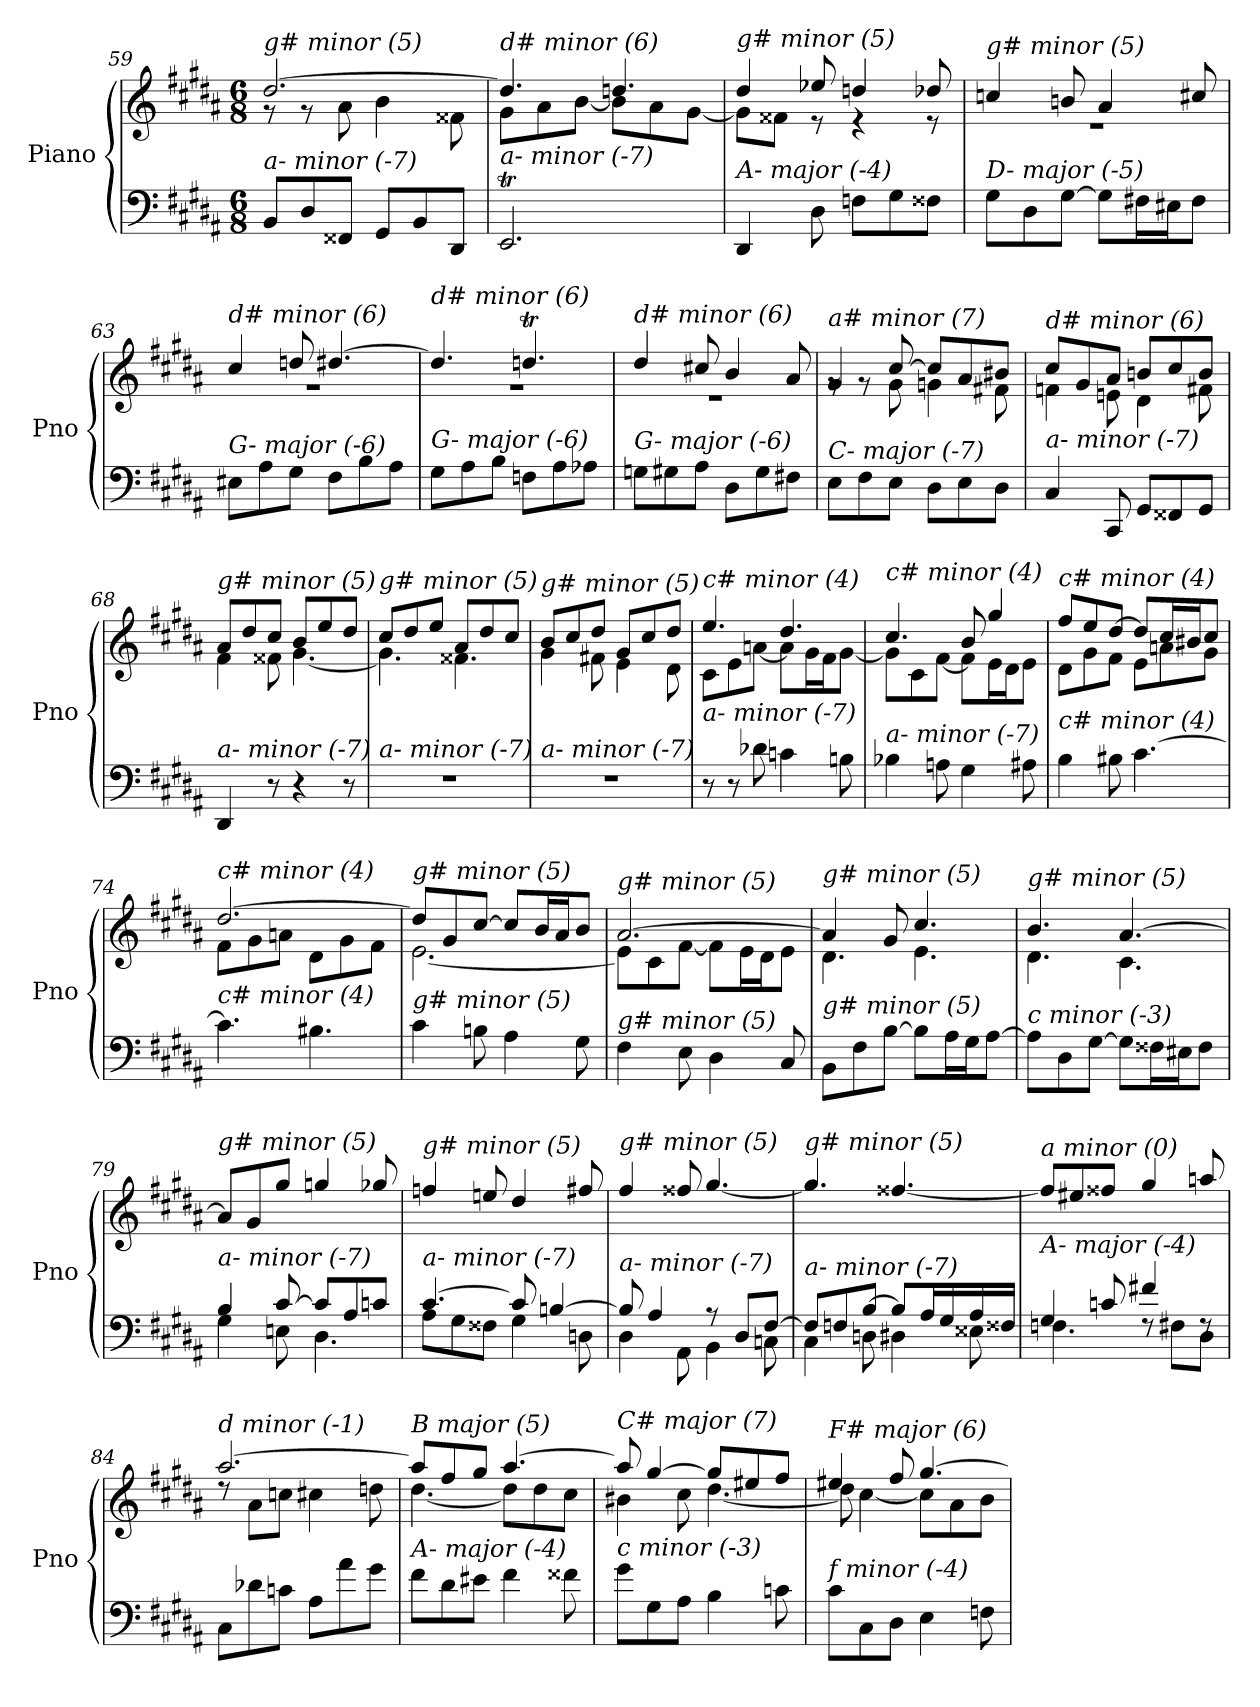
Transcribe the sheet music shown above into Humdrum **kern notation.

**kern	**kern
*part1	*part1
*staff2	*staff1
*I"Piano	*
*I'Pno	*
*clefF4	*clefG2
*k[f#c#g#d#a#]	*k[f#c#g#d#a#]
*M6/8	*M6/8
=59	=59
*	*^
!	!LO:TX:i:t=g# minor (5)	!
!LO:TX:i:t=a- minor (-7)	!	!
8BB/L	[2.dd#/	8r
8D#/	.	8r
8FF##X/J	.	8a#\
8GG#/L	.	4b\
8BB/	.	.
8DD#/J	.	8f##X\
=60	=60	=60
!	!LO:TX:i:t=d# minor (6)	!
!LO:TX:i:t=a- minor (-7)	!	!
2.EET/	4.dd#/]	8g#\L
.	.	8a#\
.	.	[8b\J
.	4.ddni/	8b\L]
.	.	8a#\
.	.	[8g#\J
!!LO:PB:g=z	!!
=61	=61	=61
!	!LO:TX:i:t=g# minor (5)	!
!LO:TX:i:t=A- major (-4)	!	!
4DD#/	4dd#/	8g#\L]
.	.	8f##X\J
8D#\	8ee-Xj/	8r
8Fni\L	4ddni/	4r
8G#\	.	.
8F##X\J	8dd-Xj/	8r
=62	=62	=62
!	!LO:TX:i:t=g# minor (5)	!
!LO:TX:i:t=D- major (-5)	!	!
8G#\L	4ccni/	2.r
8D#\	.	.
[8G#\J	8bn/	.
8G#\L]	4a#/	.
16F#X\L	.	.
16E#X\J	.	.
8F#\J	8cc#Xi/	.
=63	=63	=63
!	!LO:TX:i:t=d# minor (6)	!
!LO:TX:i:t=G- major (-6)	!	!
8E#X\L	4cc#/	2.r
8A#\	.	.
8G#\J	8ddni/	.
8F#\L	[4.dd#/	.
8B\	.	.
8A#\J	.	.
=64	=64	=64
!	!LO:TX:i:t=d# minor (6)	!
!LO:TX:i:t=G- major (-6)	!	!
8G#\L	4.dd#/]	2.r
8A#\	.	.
8B\J	.	.
8Fni\L	4.ddnTi/	.
8A#\	.	.
8A-Xj\J	.	.
=65	=65	=65
!	!LO:TX:i:t=d# minor (6)	!
!LO:TX:i:t=G- major (-6)	!	!
8Gni\L	4dd#/	2.r
8G#\	.	.
8A#\J	8cc#X/	.
8D#\L	4b/	.
8G#\	.	.
8F#X\J	8a#/	.
!!LO:LB:g=z	!!
=66	=66	=66
!	!LO:TX:i:t=a# minor (7)	!
!LO:TX:i:t=C- major (-7)	!	!
8E\L	4g#/	8rg
8F#\	.	8rg
8E\J	[8cc#/	8g#\
8D#\L	8cc#/L]	4gni\
8E\	8a#/	.
8D#\J	8b#X/J	8f#X\
=67	=67	=67
!	!LO:TX:i:t=d# minor (6)	!
!LO:TX:i:t=a- minor (-7)	!	!
4C#/	8cc#/L	4fni\
.	8g#/	.
8CC#/	8a#/J	8en\
8GG#/L	8bn/L	4d#\
8FF##X/	8cc#/	.
8GG#/J	8b/J	8f#Xi\
=68	=68	=68
!	!LO:TX:i:t=g# minor (5)	!
!LO:TX:i:t=a- minor (-7)	!	!
4DD#/	8a#/L	4f#\
.	8dd#/	.
8r	8cc#/J	8f##X\
4r	8b/L	[4.g#\
.	8ee/	.
8r	8dd#/J	.
=69	=69	=69
!	!LO:TX:i:t=g# minor (5)	!
!LO:TX:i:t=a- minor (-7)	!	!
2.r	8cc#/L	4.g#\]
.	8dd#/	.
.	8ee/J	.
.	8a#/L	4.f##X\
.	8dd#/	.
.	8cc#/J	.
=70	=70	=70
!	!LO:TX:i:t=g# minor (5)	!
!LO:TX:i:t=a- minor (-7)	!	!
2.r	8b/L	4g#\
.	8cc#/	.
.	8dd#/J	8f#X\
.	8g#/L	4e\
.	8cc#/	.
.	8dd#/J	8d#\
!!LO:LB:g=z	!!
=71	=71	=71
!	!LO:TX:i:t=c# minor (4)	!
!LO:TX:i:t=a- minor (-7)	!	!
8r	4.ee/	8c#\L
8r	.	8e\
8d-Xj\	.	[8an\J
4cni\	4.dd#/	8a\L]
.	.	16g#\L
.	.	16f#\J
8Bn\	.	[8g#\J
=72	=72	=72
!	!LO:TX:i:t=c# minor (4)	!
!LO:TX:i:t=a- minor (-7)	!	!
4B-Xj\	4.cc#/	8g#\L]
.	.	8c#\
8An\	.	[8f#\J
4G#\	8b/	8f#\L]
.	4gg#/	16e\L
.	.	16d#\J
8A#X\	.	8e\J
=73	=73	=73
!	!LO:TX:i:t=c# minor (4)	!
!LO:TX:i:t=c# minor (4)	!	!
4B\	8ff#/L	8d#\L
.	8ee/	8g#\
8B#X\	[8dd#/J	8f#\J
[4.c#\	8dd#/L]	8e\L
.	16cc#/L	8an\
.	16b#X/J	.
.	8cc#/J	8g#\J
=74	=74	=74
!	!LO:TX:i:t=c# minor (4)	!
!LO:TX:i:t=c# minor (4)	!	!
4.c#\]	[2.dd#/	8f#\L
.	.	8g#\
.	.	8an\J
4.B#X\	.	8d#\L
.	.	8g#\
.	.	8f#\J
=75	=75	=75
!	!LO:TX:i:t=g# minor (5)	!
!LO:TX:i:t=g# minor (5)	!	!
4c#\	8dd#/L]	[2.e\
.	8g#/	.
8Bn\	[8cc#/J	.
4A#\	8cc#/L]	.
.	16b/L	.
.	16a#/J	.
8G#\	8b/J	.
!!LO:LB:g=z	!!
=76	=76	=76
!	!LO:TX:i:t=g# minor (5)	!
!LO:TX:i:t=g# minor (5)	!	!
4F#\	[2.a#/	8e\L]
.	.	8c#\
8E\	.	[8f#\J
4D#\	.	8f#\L]
.	.	16e\L
.	.	16d#\J
8C#/	.	8e\J
=77	=77	=77
!	!LO:TX:i:t=g# minor (5)	!
!LO:TX:i:t=g# minor (5)	!	!
8BB\L	4a#/]	4.d#\
8F#\	.	.
[8B\J	8g#/	.
8B\L]	4.cc#/	4.e\
16A#\L	.	.
16G#\J	.	.
[8A#\J	.	.
=78	=78	=78
!	!LO:TX:i:t=g# minor (5)	!
!LO:TX:i:t=c minor (-3)	!	!
8A#\L]	4.b/	4.d#\
8D#\	.	.
[8G#\J	.	.
8G#\L]	[4.a#/	4.c#\
16F##X\L	.	.
16E#X\J	.	.
8F##\J	.	.
*	*v	*v
=79	=79
*^	*
!	!	!LO:TX:i:t=g# minor (5)
!LO:TX:i:t=a- minor (-7)	!	!
4B/	4G#\	8a#/L]
.	.	8g#/
[8c#/	8En\	8gg#/J
8c#/L]	4.D#\	4ggnj/
8A#/	.	.
8cni/J	.	8gg-Xj/
=80	=80	=80
!	!	!LO:TX:i:t=g# minor (5)
!LO:TX:i:t=a- minor (-7)	!	!
[4.c#/	8A#\L	4ffni/
.	8G#\	.
.	8F##X\J	8een/
8c#/]	4G#\	4dd#/
[4Bn/	.	.
.	8Dni\	8ff#Xi/
!!LO:LB:g=z
=81	=81	=81
!	!	!LO:TX:i:t=g# minor (5)
!LO:TX:i:t=a- minor (-7)	!	!
8B/]	4D#\	4ff#/
4A#/	.	.
.	8AA#\	8ff##X/
8r	4BB\	[4.gg#/
8D#/L	.	.
[8F#/J	8Cni\	.
=82	=82	=82
!	!	!LO:TX:i:t=g# minor (5)
!LO:TX:i:t=a- minor (-7)	!	!
8F#/L]	4C#\	4.gg#/]
8Fni/	.	.
[8B/J	8Dni\	.
8B/L]	4D#\	[4.ff##X/
16A#/L	.	.
16G#/	.	.
16A#/	8E##Xi\	.
16F##X/JJ	.	.
=83	=83	=83
!	!	!LO:TX:i:t=a minor (0)
!LO:TX:i:t=A- major (-4)	!	!
4G#/	4.Fni\	8ff##/L]
.	.	8ee#X/
8cni/	.	8ff##X/J
4f#Xi/	8rF	4gg#/
.	8F#i\L	.
8rF	8D#\J	8aani/
=84	=84	=84
*	*	*^
!	!	!LO:TX:i:t=d minor (-1)	!
!LO:TX:i:t=A- major (-4)	!	!	!
*v	*v	*	*
8C#\L	[2.aa#/	8rdd
8d-Xj\	.	8a#\L
8cni\J	.	8ccni\J
8A#\L	.	4cc#\
8a#\	.	.
8g#\J	.	8ddni\
=85	=85	=85
!	!LO:TX:i:t=B major (5)	!
!LO:TX:i:t=A- major (-4)	!	!
8f#\L	8aa#/L]	[4.dd#\
8d#\	8ff#/	.
8e#X\J	8gg#/J	.
4f#\	[4.aa#/	8dd#\L]
.	.	8dd#\
8f##X\	.	8cc#\J
!!LO:LB:g=z	!!
=86	=86	=86
!	!LO:TX:i:t=C# major (7)	!
!LO:TX:i:t=c minor (-3)	!	!
8g#\L	8aa#/]	4b#X\
8G#\	[4gg#/	.
8A#\J	.	8cc#\
4B\	8gg#/L]	[4.dd#\
.	8ee#X/	.
8cni\	8ff#/J	.
=87	=87	=87
!	!LO:TX:i:t=F# major (6)	!
!LO:TX:i:t=f minor (-4)	!	!
8c#\L	4ee#X/	8dd#\]
8C#\	.	[4cc#\
8D#\J	8ff#/	.
4E\	[4.gg#/	8cc#\L]
.	.	8a#\
8Fni\	.	8b\J
*	*v	*v
=	=
*-	*-
